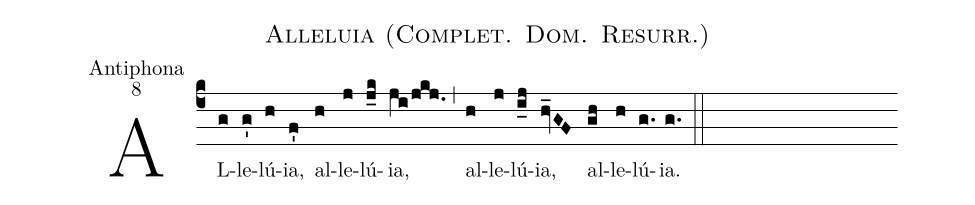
name:Alleluia (Complet. Dom. Resurr.);
office-part:Antiphona;
mode:8;
%%
(c4) AL(g)le(g')lú(h)ia,(f') al(h)le(j)lú(j_k)ia,(ji/jkj.) (,) al(h)le(j)lú(i_j)ia,(hv_GF) al(gh)le(h)lú(g.)ia.(g.) (::)
